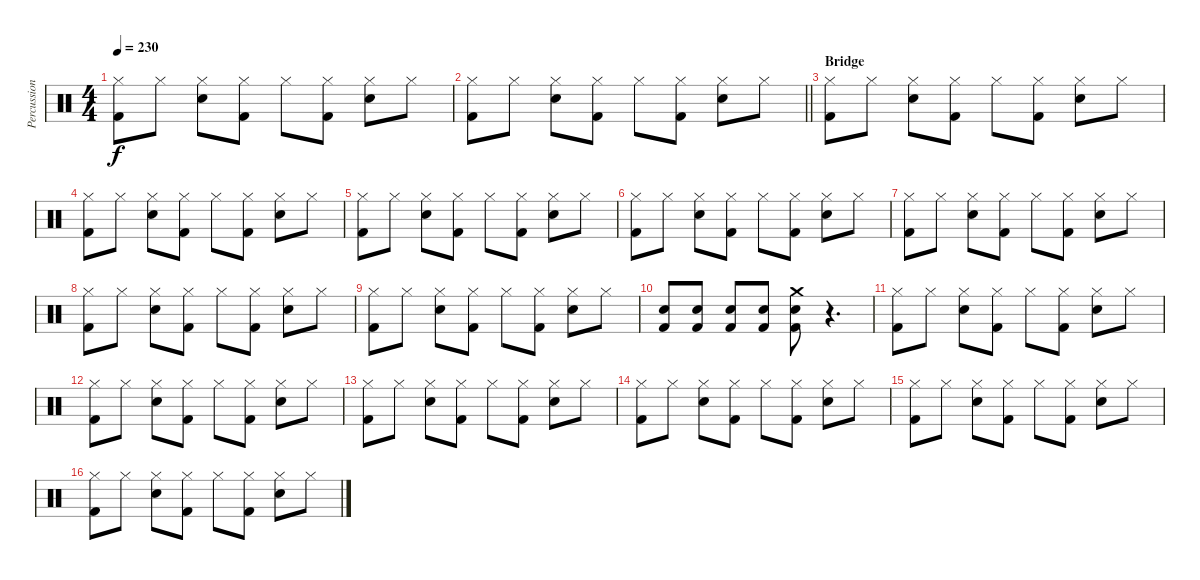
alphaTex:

\track ("Percussion" "Percussion") {instrument percussion}
\staff {score}
\articulation defaults
\ts (4 4)
\tempo 230
\clef neutral
\ks c
("Kick (hit) 2" "Hi-Hat (closed)").8{dy f} "Hi-Hat (closed)".8 ("Snare (hit) 2" "Hi-Hat (closed)").8 ("Kick (hit) 2" "Hi-Hat (closed)").8 "Hi-Hat (closed)".8 ("Kick (hit) 2" "Hi-Hat (closed)").8 ("Snare (hit) 2" "Hi-Hat (closed)").8 "Hi-Hat (closed)".8 |
\barLineRight lightlight
("Kick (hit) 2" "Hi-Hat (closed)").8 "Hi-Hat (closed)".8 ("Snare (hit) 2" "Hi-Hat (closed)").8 ("Kick (hit) 2" "Hi-Hat (closed)").8 "Hi-Hat (closed)".8 ("Kick (hit) 2" "Hi-Hat (closed)").8 ("Snare (hit) 2" "Hi-Hat (closed)").8 "Hi-Hat (closed)".8 |
\section ("" "Bridge")
("Kick (hit) 2" "Hi-Hat (closed)").8 "Hi-Hat (closed)".8 ("Snare (hit) 2" "Hi-Hat (closed)").8 ("Kick (hit) 2" "Hi-Hat (closed)").8 "Hi-Hat (closed)".8 ("Kick (hit) 2" "Hi-Hat (closed)").8 ("Snare (hit) 2" "Hi-Hat (closed)").8 "Hi-Hat (closed)".8 |
("Kick (hit) 2" "Hi-Hat (closed)").8 "Hi-Hat (closed)".8 ("Snare (hit) 2" "Hi-Hat (closed)").8 ("Kick (hit) 2" "Hi-Hat (closed)").8 "Hi-Hat (closed)".8 ("Kick (hit) 2" "Hi-Hat (closed)").8 ("Snare (hit) 2" "Hi-Hat (closed)").8 "Hi-Hat (closed)".8 |
("Kick (hit) 2" "Hi-Hat (closed)").8 "Hi-Hat (closed)".8 ("Snare (hit) 2" "Hi-Hat (closed)").8 ("Kick (hit) 2" "Hi-Hat (closed)").8 "Hi-Hat (closed)".8 ("Kick (hit) 2" "Hi-Hat (closed)").8 ("Snare (hit) 2" "Hi-Hat (closed)").8 "Hi-Hat (closed)".8 |
("Kick (hit) 2" "Hi-Hat (closed)").8 "Hi-Hat (closed)".8 ("Snare (hit) 2" "Hi-Hat (closed)").8 ("Kick (hit) 2" "Hi-Hat (closed)").8 "Hi-Hat (closed)".8 ("Kick (hit) 2" "Hi-Hat (closed)").8 ("Snare (hit) 2" "Hi-Hat (closed)").8 "Hi-Hat (closed)".8 |
("Kick (hit) 2" "Hi-Hat (closed)").8 "Hi-Hat (closed)".8 ("Snare (hit) 2" "Hi-Hat (closed)").8 ("Kick (hit) 2" "Hi-Hat (closed)").8 "Hi-Hat (closed)".8 ("Kick (hit) 2" "Hi-Hat (closed)").8 ("Snare (hit) 2" "Hi-Hat (closed)").8 "Hi-Hat (closed)".8 |
("Kick (hit) 2" "Hi-Hat (closed)").8 "Hi-Hat (closed)".8 ("Snare (hit) 2" "Hi-Hat (closed)").8 ("Kick (hit) 2" "Hi-Hat (closed)").8 "Hi-Hat (closed)".8 ("Kick (hit) 2" "Hi-Hat (closed)").8 ("Snare (hit) 2" "Hi-Hat (closed)").8 "Hi-Hat (closed)".8 |
("Kick (hit) 2" "Hi-Hat (closed)").8 "Hi-Hat (closed)".8 ("Snare (hit) 2" "Hi-Hat (closed)").8 ("Kick (hit) 2" "Hi-Hat (closed)").8 "Hi-Hat (closed)".8 ("Kick (hit) 2" "Hi-Hat (closed)").8 ("Snare (hit) 2" "Hi-Hat (closed)").8 "Hi-Hat (closed)".8 |
("Kick (hit) 2" "Snare (hit) 2").8 ("Kick (hit) 2" "Snare (hit) 2").8 ("Kick (hit) 2" "Snare (hit) 2").8 ("Kick (hit) 2" "Snare (hit) 2").8 ("Kick (hit) 2" "Snare (hit) 2" "Crash medium (hit)").8 r.4{d} |
("Kick (hit) 2" "Hi-Hat (closed)").8 "Hi-Hat (closed)".8 ("Snare (hit) 2" "Hi-Hat (closed)").8 ("Kick (hit) 2" "Hi-Hat (closed)").8 "Hi-Hat (closed)".8 ("Kick (hit) 2" "Hi-Hat (closed)").8 ("Snare (hit) 2" "Hi-Hat (closed)").8 "Hi-Hat (closed)".8 |
("Kick (hit) 2" "Hi-Hat (closed)").8 "Hi-Hat (closed)".8 ("Snare (hit) 2" "Hi-Hat (closed)").8 ("Kick (hit) 2" "Hi-Hat (closed)").8 "Hi-Hat (closed)".8 ("Kick (hit) 2" "Hi-Hat (closed)").8 ("Snare (hit) 2" "Hi-Hat (closed)").8 "Hi-Hat (closed)".8 |
("Kick (hit) 2" "Hi-Hat (closed)").8 "Hi-Hat (closed)".8 ("Snare (hit) 2" "Hi-Hat (closed)").8 ("Kick (hit) 2" "Hi-Hat (closed)").8 "Hi-Hat (closed)".8 ("Kick (hit) 2" "Hi-Hat (closed)").8 ("Snare (hit) 2" "Hi-Hat (closed)").8 "Hi-Hat (closed)".8 |
("Kick (hit) 2" "Hi-Hat (closed)").8 "Hi-Hat (closed)".8 ("Snare (hit) 2" "Hi-Hat (closed)").8 ("Kick (hit) 2" "Hi-Hat (closed)").8 "Hi-Hat (closed)".8 ("Kick (hit) 2" "Hi-Hat (closed)").8 ("Snare (hit) 2" "Hi-Hat (closed)").8 "Hi-Hat (closed)".8 |
("Kick (hit) 2" "Hi-Hat (closed)").8 "Hi-Hat (closed)".8 ("Snare (hit) 2" "Hi-Hat (closed)").8 ("Kick (hit) 2" "Hi-Hat (closed)").8 "Hi-Hat (closed)".8 ("Kick (hit) 2" "Hi-Hat (closed)").8 ("Snare (hit) 2" "Hi-Hat (closed)").8 "Hi-Hat (closed)".8 |
("Kick (hit) 2" "Hi-Hat (closed)").8 "Hi-Hat (closed)".8 ("Snare (hit) 2" "Hi-Hat (closed)").8 ("Kick (hit) 2" "Hi-Hat (closed)").8 "Hi-Hat (closed)".8 ("Kick (hit) 2" "Hi-Hat (closed)").8 ("Snare (hit) 2" "Hi-Hat (closed)").8 "Hi-Hat (closed)".8
